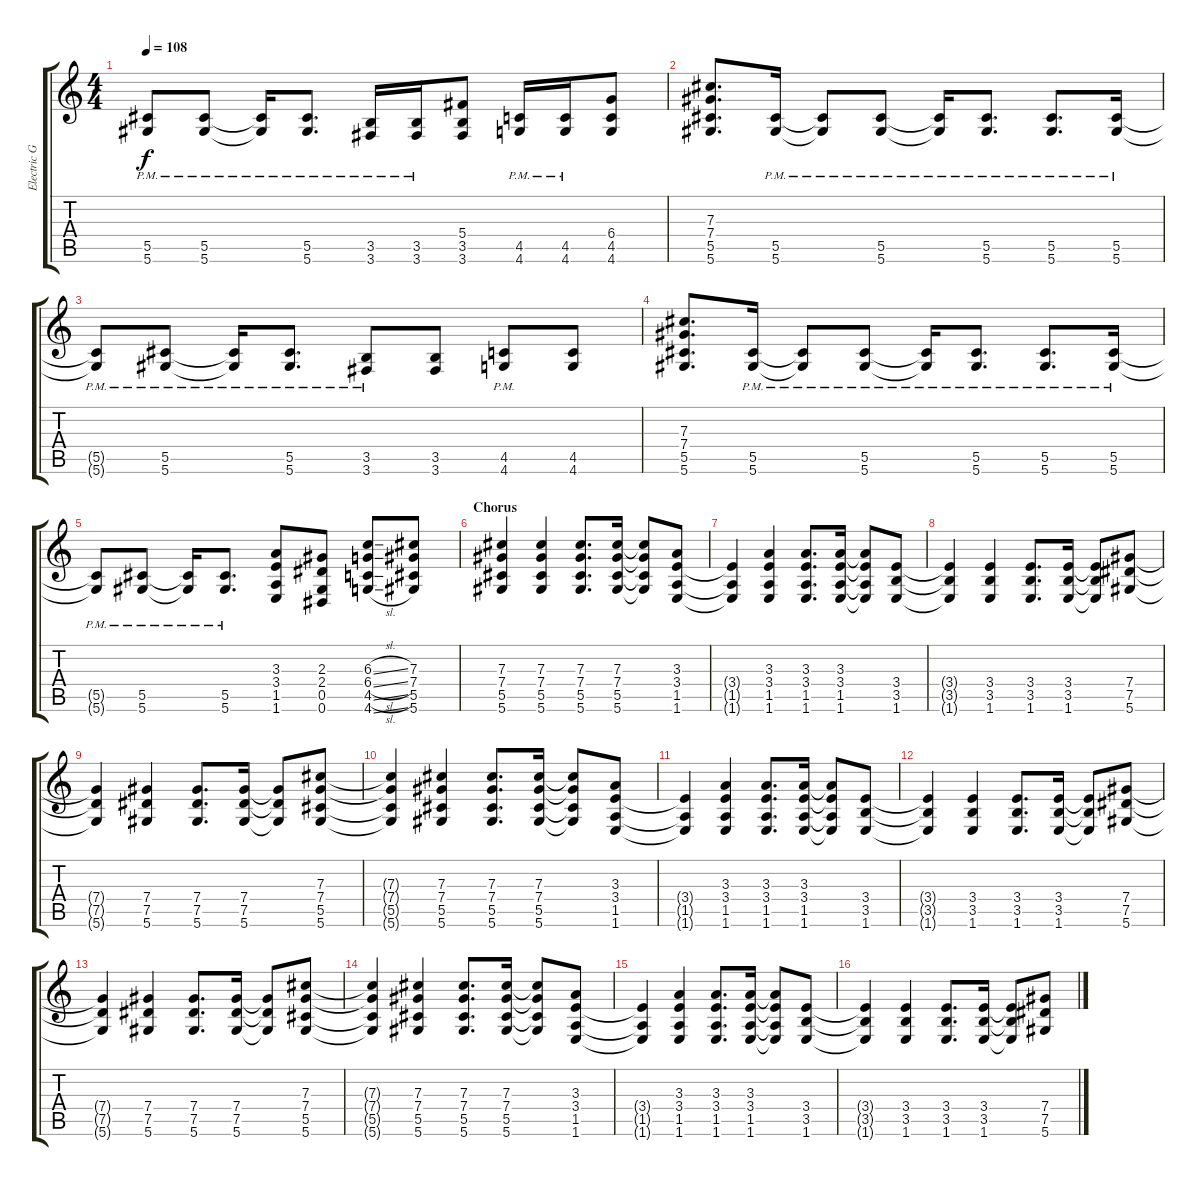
\track ("Electric Guitar 2" "Electric G") {instrument distortionguitar}
\staff {score tabs}
\tuning (Eb4 Bb3 Gb3 Db3 Ab2 Eb2) {hide}
\ts (4 4)
\tempo 108
\clef g2
\ks c
(5.5{pm t} 5.6{pm t}).8{dy f} (5.5{pm} 5.6{pm}).8 (5.5{pm t} 5.6{pm t}).16 (5.5{pm} 5.6{pm}).8{d} (3.5{pm} 3.6{pm}).16 (3.5{pm} 3.6{pm}).16 (5.4 3.5 3.6).8 (4.5{pm} 4.6{pm}).16 (4.5{pm} 4.6{pm}).16 (6.4 4.5 4.6).8 |
(7.3 7.4 5.5 5.6).8{d} (5.5{pm} 5.6{pm}).16 (5.5{pm t} 5.6{pm t}).8 (5.5{pm} 5.6{pm}).8 (5.5{pm t} 5.6{pm t}).16 (5.5{pm} 5.6{pm}).8{d} (5.5{pm} 5.6{pm}).8{d} (5.5{pm} 5.6{pm}).16 |
(5.5{pm t} 5.6{pm t}).8 (5.5{pm} 5.6{pm}).8 (5.5{pm t} 5.6{pm t}).16 (5.5{pm} 5.6{pm}).8{d} (3.5{pm} 3.6{pm}).8 (3.5 3.6).8 (4.5{pm} 4.6{pm}).8 (4.5 4.6).8 |
(7.3 7.4 5.5 5.6).8{d} (5.5{pm} 5.6{pm}).16 (5.5{pm t} 5.6{pm t}).8 (5.5{pm} 5.6{pm}).8 (5.5{pm t} 5.6{pm t}).16 (5.5{pm} 5.6{pm}).8{d} (5.5{pm} 5.6{pm}).8{d} (5.5{pm} 5.6{pm}).16 |
(5.5{pm t} 5.6{pm t}).8 (5.5{pm} 5.6{pm}).8 (5.5{pm t} 5.6{pm t}).16 (5.5{pm} 5.6{pm}).8{d} (3.3 3.4 1.5 1.6).8 (2.3 2.4 0.5 0.6).8 (6.3{sl} 6.4{sl} 4.5{sl} 4.6{sl}).8 (7.3 7.4 5.5 5.6).8 |
\section ("" "Chorus")
(7.3 7.4 5.5 5.6).4 (7.3 7.4 5.5 5.6).4 (7.3 7.4 5.5 5.6).8{d} (7.3 7.4 5.5 5.6).16 (7.3{t} 7.4{t} 5.5{t} 5.6{t}).8 (3.3 3.4 1.5 1.6).8 |
(3.4{t} 1.5{t} 1.6{t}).4 (3.3 3.4 1.5 1.6).4 (3.3 3.4 1.5 1.6).8{d} (3.3 3.4 1.5 1.6).16 (3.3{t} 3.4{t} 1.5{t} 1.6{t}).8 (3.4 3.5 1.6).8 |
(3.4{t} 3.5{t} 1.6{t}).4 (3.4 3.5 1.6).4 (3.4 3.5 1.6).8{d} (3.4 3.5 1.6).16 (3.4{t} 3.5{t} 1.6{t}).8 (7.4 7.5 5.6).8 |
(7.4{t} 7.5{t} 5.6{t}).4 (7.4 7.5 5.6).4 (7.4 7.5 5.6).8{d} (7.4 7.5 5.6).16 (7.4{t} 7.5{t} 5.6{t}).8 (7.3 7.4 5.5 5.6).8 |
(7.3{t} 7.4{t} 5.5{t} 5.6{t}).4 (7.3 7.4 5.5 5.6).4 (7.3 7.4 5.5 5.6).8{d} (7.3 7.4 5.5 5.6).16 (7.3{t} 7.4{t} 5.5{t} 5.6{t}).8 (3.3 3.4 1.5 1.6).8 |
(3.4{t} 1.5{t} 1.6{t}).4 (3.3 3.4 1.5 1.6).4 (3.3 3.4 1.5 1.6).8{d} (3.3 3.4 1.5 1.6).16 (3.3{t} 3.4{t} 1.5{t} 1.6{t}).8 (3.4 3.5 1.6).8 |
(3.4{t} 3.5{t} 1.6{t}).4 (3.4 3.5 1.6).4 (3.4 3.5 1.6).8{d} (3.4 3.5 1.6).16 (3.4{t} 3.5{t} 1.6{t}).8 (7.4 7.5 5.6).8 |
(7.4{t} 7.5{t} 5.6{t}).4 (7.4 7.5 5.6).4 (7.4 7.5 5.6).8{d} (7.4 7.5 5.6).16 (7.4{t} 7.5{t} 5.6{t}).8 (7.3 7.4 5.5 5.6).8 |
(7.3{t} 7.4{t} 5.5{t} 5.6{t}).4 (7.3 7.4 5.5 5.6).4 (7.3 7.4 5.5 5.6).8{d} (7.3 7.4 5.5 5.6).16 (7.3{t} 7.4{t} 5.5{t} 5.6{t}).8 (3.3 3.4 1.5 1.6).8 |
(3.4{t} 1.5{t} 1.6{t}).4 (3.3 3.4 1.5 1.6).4 (3.3 3.4 1.5 1.6).8{d} (3.3 3.4 1.5 1.6).16 (3.3{t} 3.4{t} 1.5{t} 1.6{t}).8 (3.4 3.5 1.6).8 |
(3.4{t} 3.5{t} 1.6{t}).4 (3.4 3.5 1.6).4 (3.4 3.5 1.6).8{d} (3.4 3.5 1.6).16 (3.4{t} 3.5{t} 1.6{t}).8 (7.4 7.5 5.6).8
